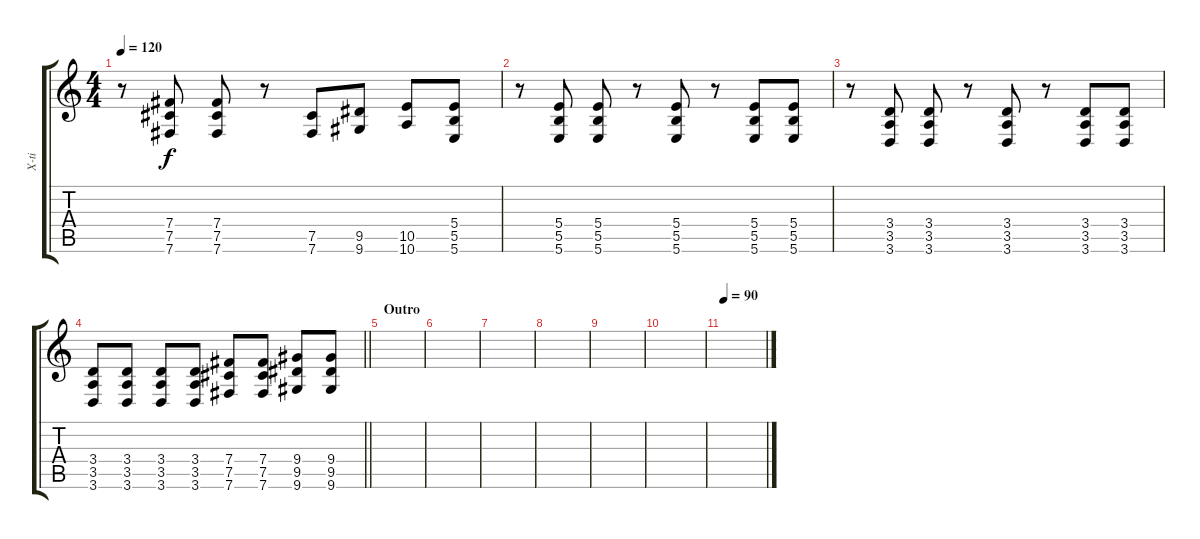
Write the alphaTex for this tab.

\track ("X-ti" "X-ti") {instrument distortionguitar}
\staff {score tabs}
\tuning (Db4 Ab3 E3 B2 Gb2 B1) {hide}
\ts (4 4)
\tempo 120
\clef g2
\ks c
r.8{dy f} (7.4 7.5 7.6).8 (7.4 7.5 7.6).8 r.8 (7.5 7.6).8 (9.5 9.6).8 (10.5 10.6).8 (5.4 5.5 5.6).8 |
r.8 (5.4 5.5 5.6).8 (5.4 5.5 5.6).8 r.8 (5.4 5.5 5.6).8 r.8 (5.4 5.5 5.6).8 (5.4 5.5 5.6).8 |
r.8 (3.4 3.5 3.6).8 (3.4 3.5 3.6).8 r.8 (3.4 3.5 3.6).8 r.8 (3.4 3.5 3.6).8 (3.4 3.5 3.6).8 |
\barLineRight lightlight
(3.4 3.5 3.6).8 (3.4 3.5 3.6).8 (3.4 3.5 3.6).8 (3.4 3.5 3.6).8 (7.4 7.5 7.6).8 (7.4 7.5 7.6).8 (9.4 9.5 9.6).8 (9.4 9.5 9.6).8 |
\section ("" "Outro")
|
|
|
|
|
|
\tempo 90
